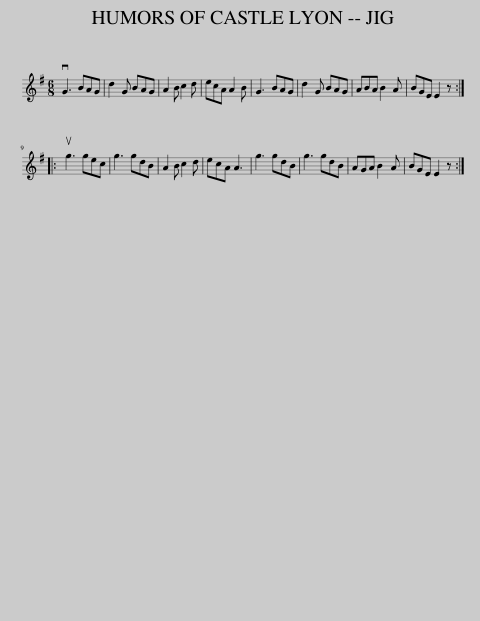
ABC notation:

X:1
L:1/8
M:6/8
I:linebreak $
K:G
V:1 treble
V:1
 vG3 BAG | d2 G BAG | A2 B c2 d | ecA A2 B | G3 BAG | %5
 d2 G BAG | ABA B2 A | BGE E2 z ::$ ug3 gec | g3 gdB | %10
 A2 B c2 d | ecA A3 | g3 gdB | g3 gdB | AGA B2 A | %15
 BGE E2 z :| %16
